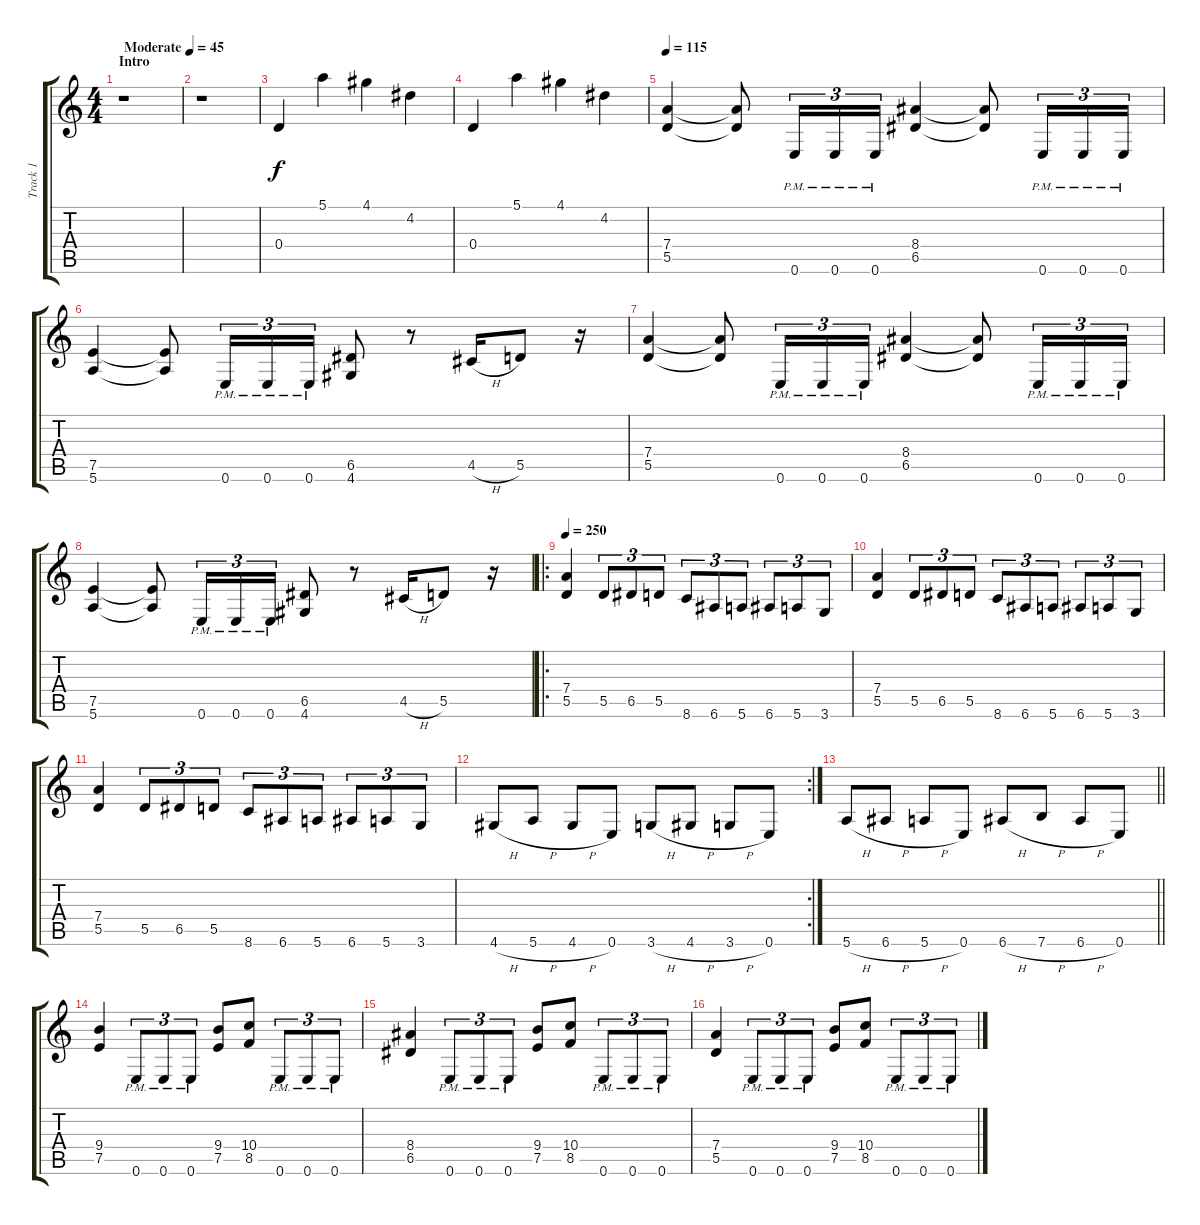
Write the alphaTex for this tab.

\track ("Track 1" "Track 1") {instrument distortionguitar}
\staff {score tabs}
\tuning (E4 B3 G3 D3 A2 E2) {hide}
\ts (4 4)
\section ("" "Intro")
\tempo (45 "Moderate")
\clef g2
\ks c
r.1{dy f volume 0 instrument distortionguitar} |
r.1{volume 13} |
0.4.4 5.1.4 4.1.4 4.2.4 |
0.4.4 5.1.4 4.1.4 4.2.4 |
\tempo 115
(7.4 5.5).4 (7.4{t} 5.5{t}).8 0.6{pm}.16{tu (3 2)} 0.6{pm}.16{tu (3 2)} 0.6{pm}.16{tu (3 2)} (8.4 6.5).4 (8.4{t} 6.5{t}).8 0.6{pm}.16{tu (3 2)} 0.6{pm}.16{tu (3 2)} 0.6{pm}.16{tu (3 2)} |
(7.5 5.6).4 (7.5{t} 5.6{t}).8 0.6{pm}.16{tu (3 2)} 0.6{pm}.16{tu (3 2)} 0.6{pm}.16{tu (3 2)} (6.5 4.6).8 r.8 4.5{h}.16 5.5.8 r.16 |
(7.4 5.5).4 (7.4{t} 5.5{t}).8 0.6{pm}.16{tu (3 2)} 0.6{pm}.16{tu (3 2)} 0.6{pm}.16{tu (3 2)} (8.4 6.5).4 (8.4{t} 6.5{t}).8 0.6{pm}.16{tu (3 2)} 0.6{pm}.16{tu (3 2)} 0.6{pm}.16{tu (3 2)} |
(7.5 5.6).4 (7.5{t} 5.6{t}).8 0.6{pm}.16{tu (3 2)} 0.6{pm}.16{tu (3 2)} 0.6{pm}.16{tu (3 2)} (6.5 4.6).8 r.8 4.5{h}.16 5.5.8 r.16 |
\ro
\tempo 250
(7.4 5.5).4 5.5.8{tu (3 2)} 6.5.8{tu (3 2)} 5.5.8{tu (3 2)} 8.6.8{tu (3 2)} 6.6.8{tu (3 2)} 5.6.8{tu (3 2)} 6.6.8{tu (3 2)} 5.6.8{tu (3 2)} 3.6.8{tu (3 2)} |
(7.4 5.5).4 5.5.8{tu (3 2)} 6.5.8{tu (3 2)} 5.5.8{tu (3 2)} 8.6.8{tu (3 2)} 6.6.8{tu (3 2)} 5.6.8{tu (3 2)} 6.6.8{tu (3 2)} 5.6.8{tu (3 2)} 3.6.8{tu (3 2)} |
(7.4 5.5).4 5.5.8{tu (3 2)} 6.5.8{tu (3 2)} 5.5.8{tu (3 2)} 8.6.8{tu (3 2)} 6.6.8{tu (3 2)} 5.6.8{tu (3 2)} 6.6.8{tu (3 2)} 5.6.8{tu (3 2)} 3.6.8{tu (3 2)} |
\rc 2
4.6{h}.8 5.6{h}.8 4.6{h}.8 0.6.8 3.6{h}.8 4.6{h}.8 3.6{h}.8 0.6.8 |
\barLineRight lightlight
5.6{h}.8 6.6{h}.8 5.6{h}.8 0.6.8 6.6{h}.8 7.6{h}.8 6.6{h}.8 0.6.8 |
(9.4 7.5).4 0.6{pm}.8{tu (3 2)} 0.6{pm}.8{tu (3 2)} 0.6{pm}.8{tu (3 2)} (9.4 7.5).8 (10.4 8.5).8 0.6{pm}.8{tu (3 2)} 0.6{pm}.8{tu (3 2)} 0.6{pm}.8{tu (3 2)} |
(8.4 6.5).4 0.6{pm}.8{tu (3 2)} 0.6{pm}.8{tu (3 2)} 0.6{pm}.8{tu (3 2)} (9.4 7.5).8 (10.4 8.5).8 0.6{pm}.8{tu (3 2)} 0.6{pm}.8{tu (3 2)} 0.6{pm}.8{tu (3 2)} |
(7.4 5.5).4 0.6{pm}.8{tu (3 2)} 0.6{pm}.8{tu (3 2)} 0.6{pm}.8{tu (3 2)} (9.4 7.5).8 (10.4 8.5).8 0.6{pm}.8{tu (3 2)} 0.6{pm}.8{tu (3 2)} 0.6{pm}.8{tu (3 2)}
